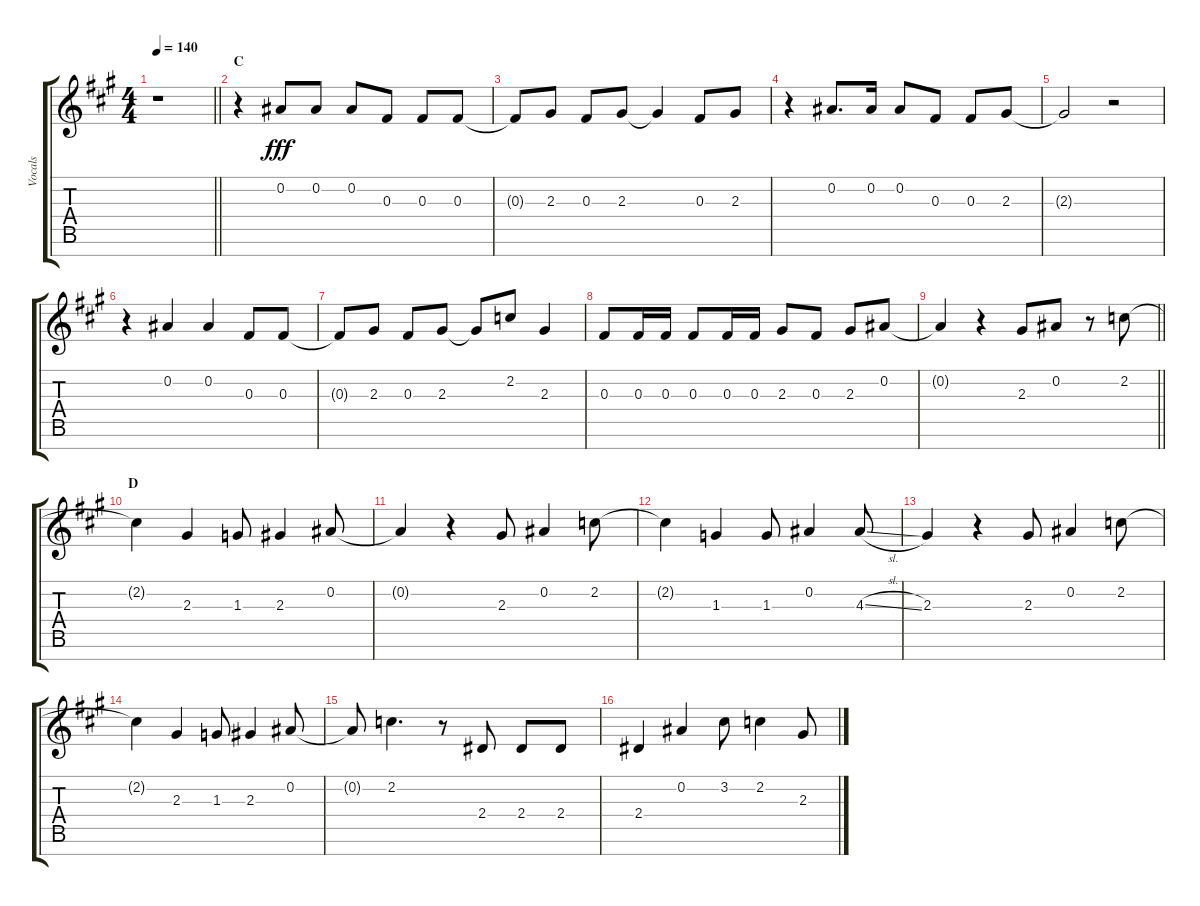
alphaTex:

\track ("Vocals" "Vocals") {instrument voiceoohs}
\staff {score tabs}
\tuning (Eb5 Bb4 Gb4 Db4 Ab3 Eb3 Bb2) {hide}
\ts (4 4)
\tempo 140
\clef g2
\barLineRight lightlight
\ks a
r.1{dy fff} |
\section ("" "C")
r.4 0.2.8 0.2.8 0.2.8 0.3.8 0.3.8 0.3.8 |
0.3{t}.8 2.3.8 0.3.8 2.3.8 2.3{t}.4 0.3.8 2.3.8 |
r.4 0.2.8{d} 0.2.16 0.2.8 0.3.8 0.3.8 2.3.8 |
2.3{t}.2 r.2 |
r.4 0.2.4 0.2.4 0.3.8 0.3.8 |
0.3{t}.8 2.3.8 0.3.8 2.3.8 2.3{t}.8 2.2.8 2.3.4 |
0.3.8 0.3.16 0.3.16 0.3.8 0.3.16 0.3.16 2.3.8 0.3.8 2.3.8 0.2.8 |
\barLineRight lightlight
0.2{t}.4 r.4 2.3.8 0.2.8 r.8 2.2.8 |
\section ("" "D")
2.2{t}.4 2.3.4 1.3.8 2.3.4 0.2.8 |
0.2{t}.4 r.4 2.3.8 0.2.4 2.2.8 |
2.2{t}.4 1.3.4 1.3.8 0.2.4 4.3{sl}.8 |
2.3.4 r.4 2.3.8 0.2.4 2.2.8 |
2.2{t}.4 2.3.4 1.3.8 2.3.4 0.2.8 |
0.2{t}.8 2.2.4{d} r.8 2.4.8 2.4.8 2.4.8 |
2.4.4 0.2.4 3.2.8 2.2.4 2.3.8
